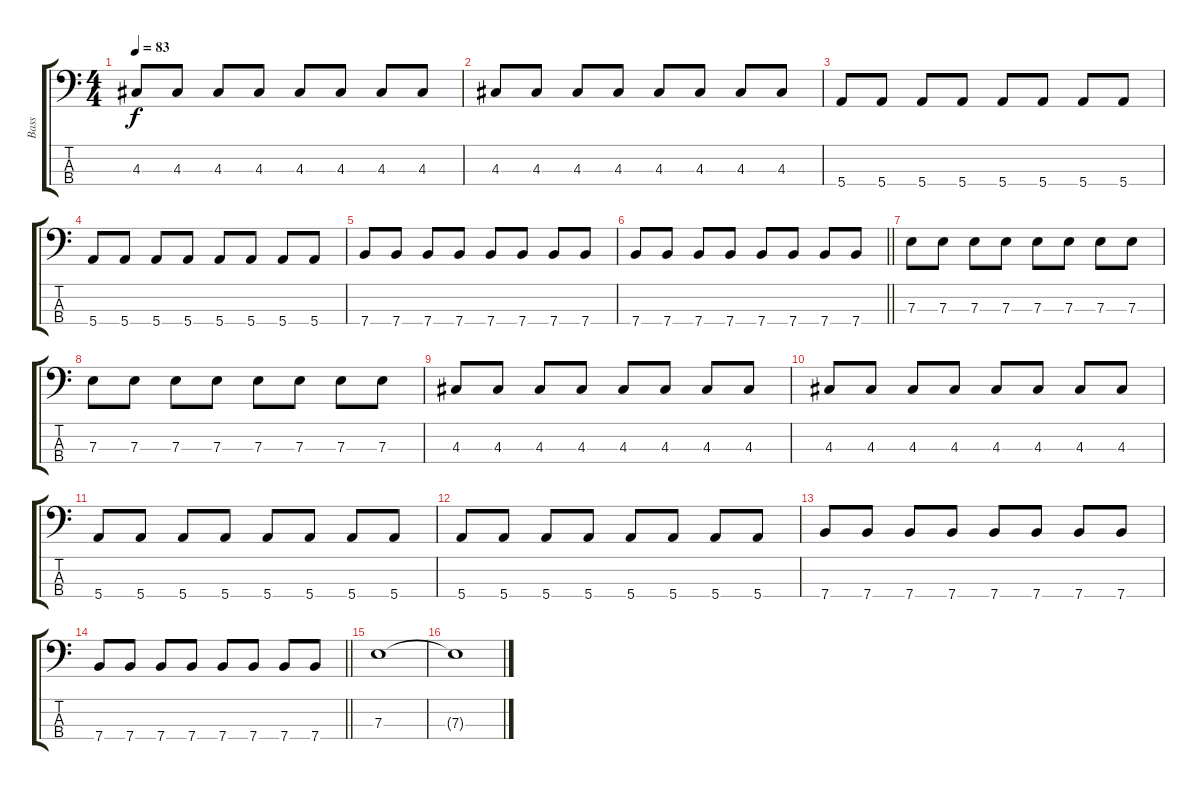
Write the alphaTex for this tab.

\track ("Bass" "Bass") {instrument electricbassfinger}
\staff {score tabs}
\tuning (G2 D2 A1 E1) {hide}
\ts (4 4)
\tempo 83
\clef f4
\ks c
4.3.8{dy f} 4.3.8 4.3.8 4.3.8 4.3.8 4.3.8 4.3.8 4.3.8 |
4.3.8 4.3.8 4.3.8 4.3.8 4.3.8 4.3.8 4.3.8 4.3.8 |
5.4.8 5.4.8 5.4.8 5.4.8 5.4.8 5.4.8 5.4.8 5.4.8 |
5.4.8 5.4.8 5.4.8 5.4.8 5.4.8 5.4.8 5.4.8 5.4.8 |
7.4.8 7.4.8 7.4.8 7.4.8 7.4.8 7.4.8 7.4.8 7.4.8 |
\barLineRight lightlight
7.4.8 7.4.8 7.4.8 7.4.8 7.4.8 7.4.8 7.4.8 7.4.8 |
7.3.8 7.3.8 7.3.8 7.3.8 7.3.8 7.3.8 7.3.8 7.3.8 |
7.3.8 7.3.8 7.3.8 7.3.8 7.3.8 7.3.8 7.3.8 7.3.8 |
4.3.8 4.3.8 4.3.8 4.3.8 4.3.8 4.3.8 4.3.8 4.3.8 |
4.3.8 4.3.8 4.3.8 4.3.8 4.3.8 4.3.8 4.3.8 4.3.8 |
5.4.8 5.4.8 5.4.8 5.4.8 5.4.8 5.4.8 5.4.8 5.4.8 |
5.4.8 5.4.8 5.4.8 5.4.8 5.4.8 5.4.8 5.4.8 5.4.8 |
7.4.8 7.4.8 7.4.8 7.4.8 7.4.8 7.4.8 7.4.8 7.4.8 |
\barLineRight lightlight
7.4.8 7.4.8 7.4.8 7.4.8 7.4.8 7.4.8 7.4.8 7.4.8 |
7.3.1 |
7.3{t}.1
